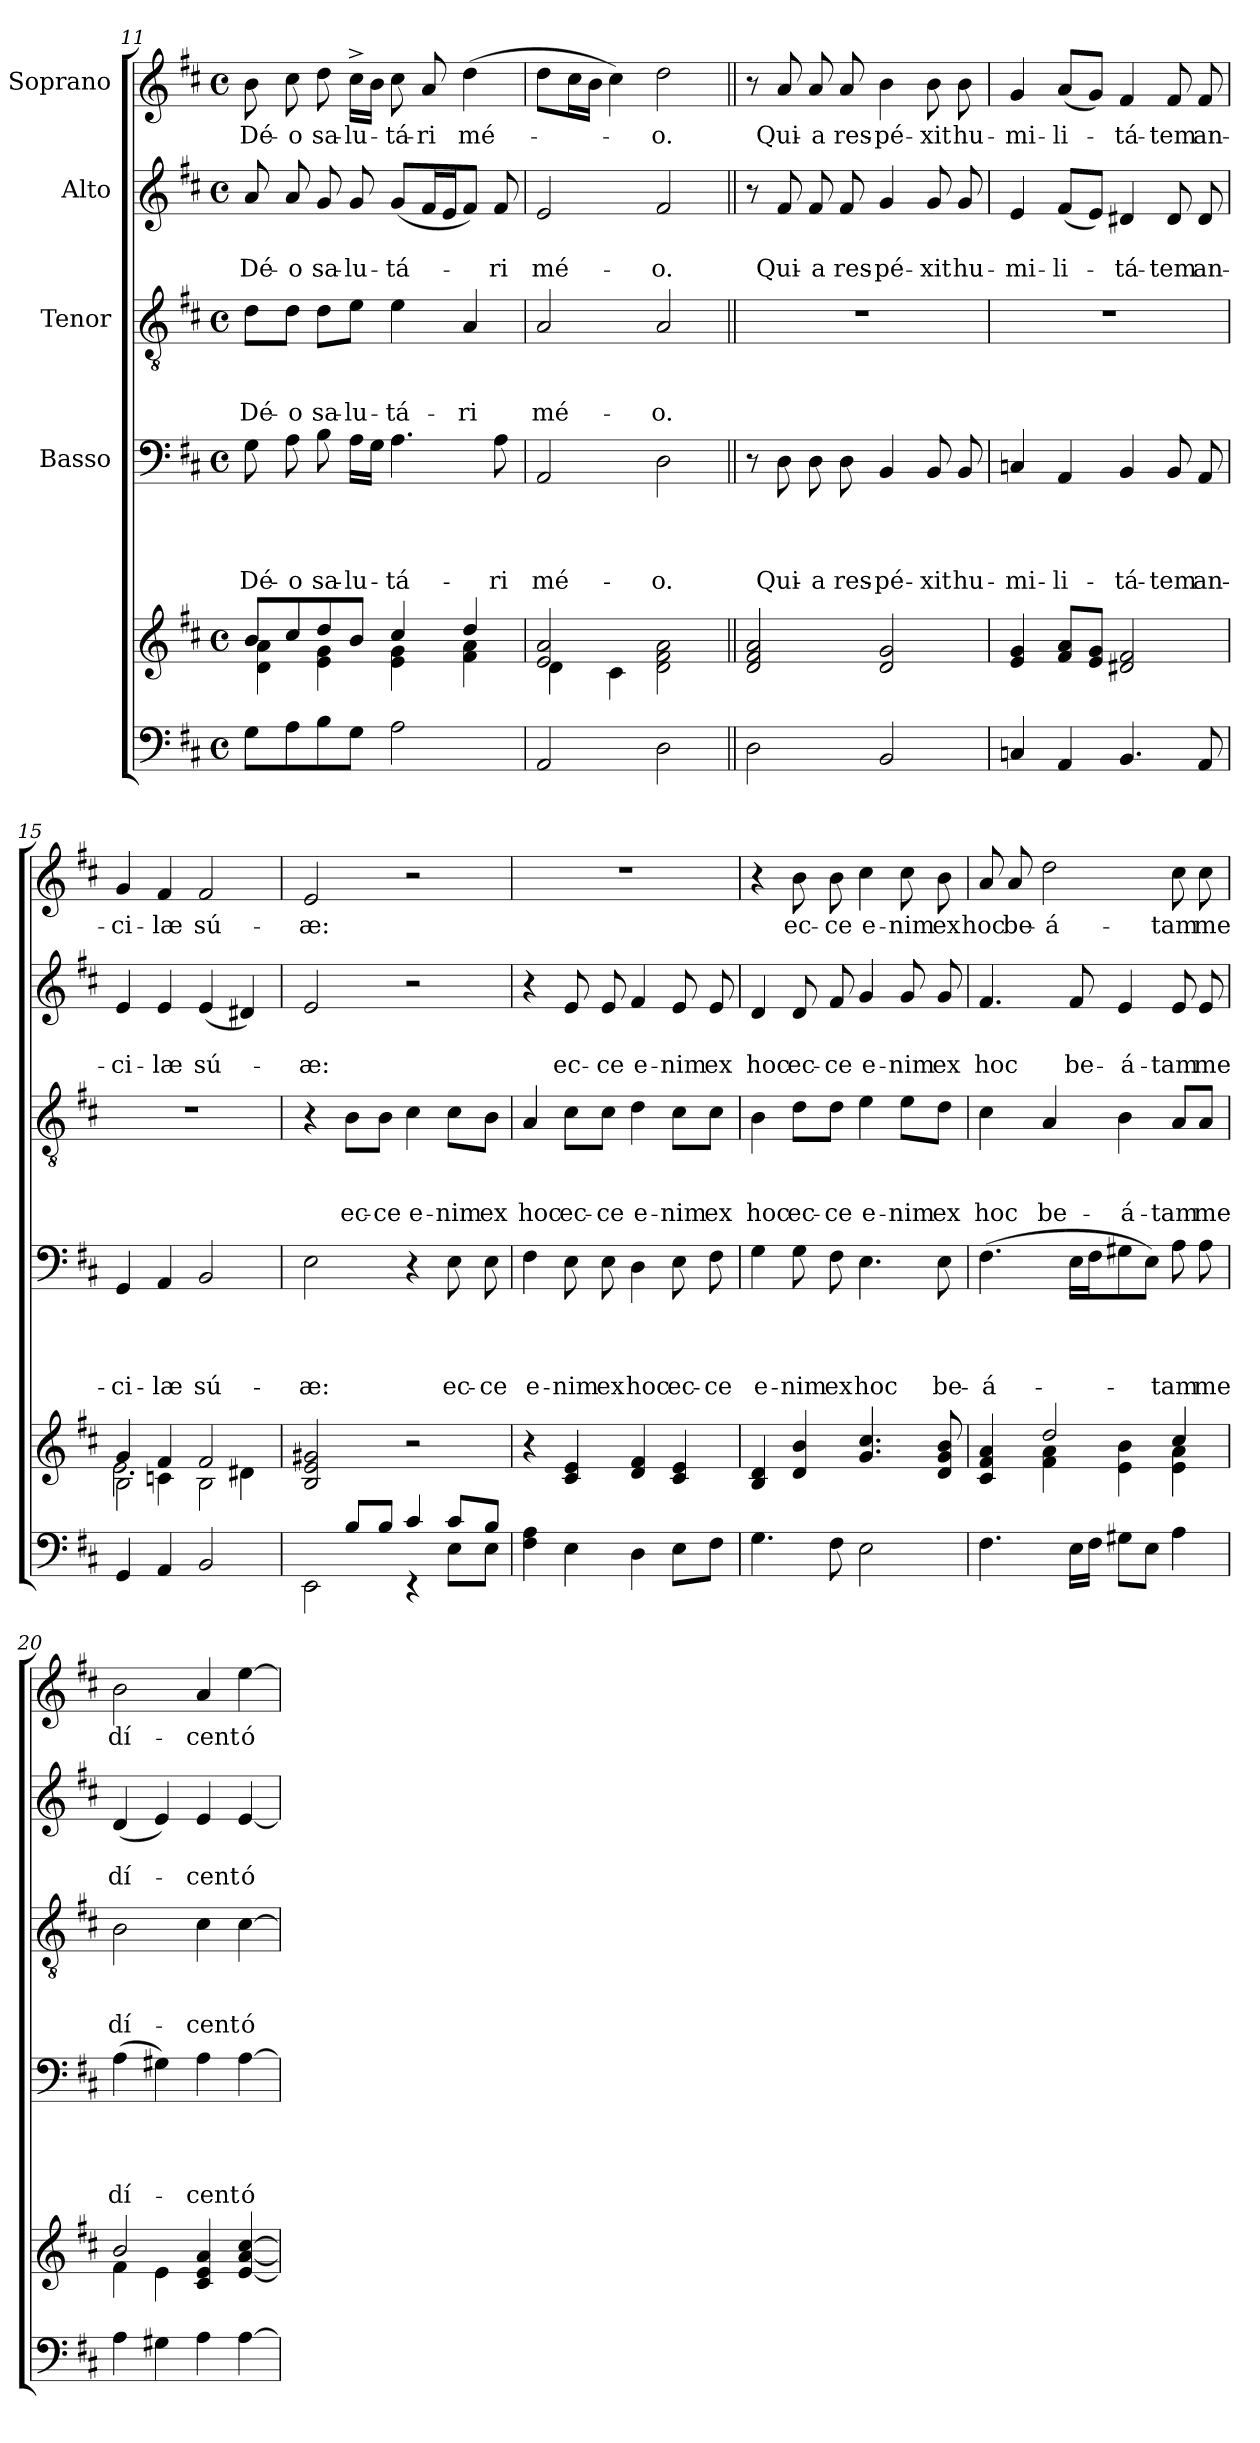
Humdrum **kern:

**kern	**kern	**kern	**text	**text	**text	**text	**kern	**text	**text	**text	**kern	**text	**text	**kern	**text
*part5	*part5	*part4	*part4	*part4	*part4	*part4	*part3	*part3	*part3	*part3	*part2	*part2	*part2	*part1	*part1
*staff6	*staff5	*staff4	*staff4	*staff4	*staff4	*staff4	*staff3	*staff3	*staff3	*staff3	*staff2	*staff2	*staff2	*staff1	*staff1
*	*	*I"Basso	*	*	*	*	*I"Tenor	*	*	*	*I"Alto	*	*	*I"Soprano	*
*clefF4	*clefG2	*clefF4	*	*	*	*	*clefGv2	*	*	*	*clefG2	*	*	*clefG2	*
*k[f#c#]	*k[f#c#]	*k[f#c#]	*	*	*	*	*k[f#c#]	*	*	*	*k[f#c#]	*	*	*k[f#c#]	*
*D:	*D:	*D:	*	*	*	*	*D:	*	*	*	*D:	*	*	*D:	*
*M4/4	*M4/4	*M4/4	*	*	*	*	*M4/4	*	*	*	*M4/4	*	*	*M4/4	*
*met(c)	*met(c)	*met(c)	*	*	*	*	*met(c)	*	*	*	*met(c)	*	*	*met(c)	*
=11	=11	=11	=11	=11	=11	=11	=11	=11	=11	=11	=11	=11	=11	=11	=11
*	*^	*	*	*	*	*	*	*	*	*	*	*	*	*	*
!	!	!	!	!	!	!	!LO:LY:b	!	!	!	!LO:LY:b	!	!	!LO:LY:b	!	!LO:LY:b
8G\L	8b/L	4d\ 4a\	8G\	.	.	.	Dé-	8d\L	.	.	Dé-	8a/	.	Dé-	8b\	Dé-
!	!	!	!	!	!	!	!LO:LY:b:rj	!	!	!	!LO:LY:b:rj	!	!	!LO:LY:b:rj	!	!LO:LY:b:rj
8A\	8cc#/	.	8A\	.	.	.	-o	8d\J	.	.	-o	8a/	.	-o	8cc#\	-o
!	!	!	!	!	!	!	!LO:LY:b	!	!	!	!LO:LY:b	!	!	!LO:LY:b	!	!LO:LY:b
8B\	8dd/	4e\ 4g\	8B\	.	.	.	sa-	8d\L	.	.	sa-	8g/	.	sa-	8dd\	sa-
!	!	!	!	!	!	!	!LO:LY:b:rj	!	!	!	!LO:LY:b:rj	!	!	!LO:LY:b:rj	!	!LO:LY:b:rj
8G\J	8b/J	.	16A\LL	.	.	.	-lu-	8e\J	.	.	-lu-	8g/	.	-lu-	16cc#^>\LL	-lu-
.	.	.	16G\JJ	.	.	.	.	.	.	.	.	.	.	.	16b\JJ	.
!	!	!	!	!	!	!	!LO:LY:b	!	!	!	!LO:LY:b	!	!	!LO:LY:b	!	!LO:LY:b
2A\	4cc#/	4e\ 4g\	4.A\	.	.	.	-tá-	4e\	.	.	-tá-	(<8g/L	.	-tá-	8cc#\	-tá-
!	!	!	!	!	!	!	!	!	!	!	!	!	!	!	!	!LO:LY:b:rj
.	.	.	.	.	.	.	.	.	.	.	.	16f#/L	.	.	8a/	-ri
.	.	.	.	.	.	.	.	.	.	.	.	16e/J	.	.	.	.
!	!	!	!	!	!	!	!	!	!	!	!LO:LY:b	!	!	!	!	!LO:LY:b
.	4dd/	4f#\ 4a\	.	.	.	.	.	4A/	.	.	-ri	8f#/J)	.	.	(>4dd\	mé-
!	!	!	!	!	!	!	!LO:LY:b	!	!	!	!	!	!	!LO:LY:b	!	!
.	.	.	8A\	.	.	.	-ri	.	.	.	.	8f#/	.	-ri	.	.
=12	=12	=12	=12	=12	=12	=12	=12	=12	=12	=12	=12	=12	=12	=12	=12	=12
!	!	!	!	!	!	!	!LO:LY:b	!	!	!	!LO:LY:b	!	!	!LO:LY:b	!	!
2AA/	2e/ 2a/	4d\	2AA/	.	.	.	mé-	2A/	.	.	mé-	2e/	.	mé-	8dd\L	.
.	.	.	.	.	.	.	.	.	.	.	.	.	.	.	16cc#\L	.
.	.	.	.	.	.	.	.	.	.	.	.	.	.	.	16b\JJ	.
.	.	4c#\	.	.	.	.	.	.	.	.	.	.	.	.	4cc#\)	.
!	!	!	!	!	!	!	!LO:LY:b	!	!	!	!LO:LY:b	!	!	!LO:LY:b	!	!LO:LY:b
2D\	2ryy	2d\ 2f#\ 2a\	2D\	.	.	.	-o.	2A/	.	.	-o.	2f#/	.	-o.	2dd\	-o.
*	*v	*v	*	*	*	*	*	*	*	*	*	*	*	*	*	*
=13||	=13||	=13||	=13||	=13||	=13||	=13||	=13||	=13||	=13||	=13||	=13||	=13||	=13||	=13||	=13||
2D\	2d/ 2f#/ 2a/	8r	.	.	.	.	1r	.	.	.	8r	.	.	8r	.
!	!	!	!	!	!	!LO:LY:b	!	!	!	!	!	!	!LO:LY:b	!	!LO:LY:b
.	.	8D\	.	.	.	Qui-	.	.	.	.	8f#/	.	Qui-	8a/	Qui-
!	!	!	!	!	!	!LO:LY:b:rj	!	!	!	!	!	!	!LO:LY:b:rj	!	!LO:LY:b:rj
.	.	8D\	.	.	.	-a	.	.	.	.	8f#/	.	-a	8a/	-a
!	!	!	!	!	!	!LO:LY:b	!	!	!	!	!	!	!LO:LY:b	!	!LO:LY:b
.	.	8D\	.	.	.	res-	.	.	.	.	8f#/	.	res-	8a/	res-
!	!	!	!	!	!	!LO:LY:b:rj	!	!	!	!	!	!	!LO:LY:b:rj	!	!LO:LY:b:rj
2BB/	2d/ 2g/	4BB/	.	.	.	-pé-	.	.	.	.	4g/	.	-pé-	4b\	-pé-
!	!	!	!	!	!	!LO:LY:b	!	!	!	!	!	!	!LO:LY:b	!	!LO:LY:b
.	.	8BB/	.	.	.	-xit	.	.	.	.	8g/	.	-xit	8b\	-xit
!	!	!	!	!	!	!LO:LY:b	!	!	!	!	!	!	!LO:LY:b	!	!LO:LY:b
.	.	8BB/	.	.	.	hu-	.	.	.	.	8g/	.	hu-	8b\	hu-
!!LO:LB:g=z
=14	=14	=14	=14	=14	=14	=14	=14	=14	=14	=14	=14	=14	=14	=14	=14
!	!	!	!	!	!	!LO:LY:b	!	!	!	!	!	!	!LO:LY:b	!	!LO:LY:b
4Cn/	4e/ 4g/	4Cn/	.	.	.	-mi-	1r	.	.	.	4e/	.	-mi-	4g/	-mi-
!	!	!	!	!	!	!LO:LY:b	!	!	!	!	!	!	!LO:LY:b	!	!LO:LY:b
4AA/	8f#/ 8a/L	4AA/	.	.	.	-li-	.	.	.	.	(<8f#/L	.	-li-	(<8a/L	-li-
.	8e/ 8g/J	.	.	.	.	.	.	.	.	.	8e/J)	.	.	8g/J)	.
!	!	!	!	!	!	!LO:LY:b	!	!	!	!	!	!	!LO:LY:b	!	!LO:LY:b
4.BB/	2d#X/ 2f#/	4BB/	.	.	.	-tá-	.	.	.	.	4d#X/	.	-tá-	4f#/	-tá-
!	!	!	!	!	!	!LO:LY:b	!	!	!	!	!	!	!LO:LY:b	!	!LO:LY:b
.	.	8BB/	.	.	.	-tem	.	.	.	.	8d#/	.	-tem	8f#/	-tem
!	!	!	!	!	!	!LO:LY:b	!	!	!	!	!	!	!LO:LY:b	!	!LO:LY:b
8AA/	.	8AA/	.	.	.	an-	.	.	.	.	8d#/	.	an-	8f#/	an-
=15	=15	=15	=15	=15	=15	=15	=15	=15	=15	=15	=15	=15	=15	=15	=15
*	*^	*	*	*	*	*	*	*	*	*	*	*	*	*	*
*	*	*^	*	*	*	*	*	*	*	*	*	*	*	*	*	*
*	*	*	*^	*	*	*	*	*	*	*	*	*	*	*	*	*	*
!	!	!	!	!	!	!	!	!	!LO:LY:b	!	!	!	!	!	!	!LO:LY:b	!	!LO:LY:b
4GG/	4g/	2B\	2.e\	4ryy	4GG/	.	.	.	-ci-	1r	.	.	.	4e/	.	-ci-	4g/	-ci-
!	!	!	!	!	!	!	!	!	!LO:LY:b	!	!	!	!	!	!	!LO:LY:b	!	!LO:LY:b
4AA/	4cn\	.	.	4f#/	4AA/	.	.	.	-læ	.	.	.	.	4e/	.	-læ	4f#/	-læ
!	!	!	!	!	!	!	!	!	!LO:LY:b	!	!	!	!	!	!	!LO:LY:b	!	!LO:LY:b
2BB/	2f#/	2ryy	.	2B\	2BB/	.	.	.	sú-	.	.	.	.	(<4e/	.	sú-	2f#/	sú-
.	.	.	4d#X\	.	.	.	.	.	.	.	.	.	.	4d#X/)	.	.	.	.
*	*	*	*v	*v	*	*	*	*	*	*	*	*	*	*	*	*	*	*
=16	=16	=16	=16	=16	=16	=16	=16	=16	=16	=16	=16	=16	=16	=16	=16	=16	=16
*^	*	*	*	*	*	*	*	*	*	*	*	*	*	*	*	*	*
!	!	!	!	!	!	!	!	!	!LO:LY:b	!	!	!	!	!	!	!LO:LY:b	!	!LO:LY:b
*	*	*v	*v	*v	*	*	*	*	*	*	*	*	*	*	*	*	*	*
2EE\	4ryy	2B/ 2e/ 2g#X/	2E\	.	.	.	-æ:	4r	.	.	.	2e/	.	-æ:	2e/	-æ:
!	!	!	!	!	!	!	!	!	!	!	!LO:LY:b	!	!	!	!	!
.	8B/L	.	.	.	.	.	.	8B\L	.	.	ec-	.	.	.	.	.
!	!	!	!	!	!	!	!	!	!	!	!LO:LY:b:rj	!	!	!	!	!
.	8B/J	.	.	.	.	.	.	8B\J	.	.	-ce	.	.	.	.	.
!	!	!	!	!	!	!	!	!	!	!	!LO:LY:b	!	!	!	!	!
4rEE	4c#/	2r	4r	.	.	.	.	4c#\	.	.	e-	2r	.	.	2r	.
!	!	!	!	!	!	!	!LO:LY:b	!	!	!	!LO:LY:b	!	!	!	!	!
8E\L	8c#/L	.	8E\	.	.	.	ec-	8c#\L	.	.	-nim	.	.	.	.	.
!	!	!	!	!	!	!	!LO:LY:b	!	!	!	!LO:LY:b	!	!	!	!	!
8E\J	8B/J	.	8E\	.	.	.	-ce	8B\J	.	.	ex	.	.	.	.	.
=17	=17	=17	=17	=17	=17	=17	=17	=17	=17	=17	=17	=17	=17	=17	=17	=17
!	!	!	!	!	!	!	!LO:LY:b	!	!	!	!LO:LY:b	!	!	!	!	!
*v	*v	*	*	*	*	*	*	*	*	*	*	*	*	*	*	*
4F#\ 4A\	4r	4F#\	.	.	.	e-	4A/	.	.	hoc	4r	.	.	1r	.
!	!	!	!	!	!	!LO:LY:b	!	!	!	!LO:LY:b	!	!	!LO:LY:b	!	!
4E\	4c#/ 4e/	8E\	.	.	.	-nim	8c#\L	.	.	ec-	8e/	.	ec-	.	.
!	!	!	!	!	!	!LO:LY:b	!	!	!	!LO:LY:b	!	!	!LO:LY:b	!	!
.	.	8E\	.	.	.	ex	8c#\J	.	.	-ce	8e/	.	-ce	.	.
!	!	!	!	!	!	!LO:LY:b	!	!	!	!LO:LY:b	!	!	!LO:LY:b	!	!
4D\	4d/ 4f#/	4D\	.	.	.	hoc	4d\	.	.	e-	4f#/	.	e-	.	.
!	!	!	!	!	!	!LO:LY:b	!	!	!	!LO:LY:b	!	!	!LO:LY:b	!	!
8E\L	4c#/ 4e/	8E\	.	.	.	ec-	8c#\L	.	.	-nim	8e/	.	-nim	.	.
!	!	!	!	!	!	!LO:LY:b	!	!	!	!LO:LY:b	!	!	!LO:LY:b	!	!
8F#\J	.	8F#\	.	.	.	-ce	8c#\J	.	.	ex	8e/	.	ex	.	.
=18	=18	=18	=18	=18	=18	=18	=18	=18	=18	=18	=18	=18	=18	=18	=18
!	!	!	!	!	!	!LO:LY:b	!	!	!	!LO:LY:b	!	!	!LO:LY:b	!	!
4.G\	4B/ 4d/	4G\	.	.	.	e-	4B\	.	.	hoc	4d/	.	hoc	4r	.
!	!	!	!	!	!	!LO:LY:b	!	!	!	!LO:LY:b	!	!	!LO:LY:b	!	!LO:LY:b
.	4d/ 4b/	8G\	.	.	.	-nim	8d\L	.	.	ec-	8d/	.	ec-	8b\	ec-
!	!	!	!	!	!	!LO:LY:b	!	!	!	!LO:LY:b	!	!	!LO:LY:b	!	!LO:LY:b
8F#\	.	8F#\	.	.	.	ex	8d\J	.	.	-ce	8f#/	.	-ce	8b\	-ce
!	!	!	!	!	!	!LO:LY:b	!	!	!	!LO:LY:b	!	!	!LO:LY:b	!	!LO:LY:b
2E\	4.g/ 4.cc#/	4.E\	.	.	.	hoc	4e\	.	.	e-	4g/	.	e-	4cc#\	e-
!	!	!	!	!	!	!	!	!	!	!LO:LY:b	!	!	!LO:LY:b	!	!LO:LY:b
.	.	.	.	.	.	.	8e\L	.	.	-nim	8g/	.	-nim	8cc#\	-nim
!	!	!	!	!	!	!LO:LY:b	!	!	!	!LO:LY:b	!	!	!LO:LY:b	!	!LO:LY:b
.	8d/ 8g/ 8b/	8E\	.	.	.	be-	8d\J	.	.	ex	8g/	.	ex	8b\	ex
!!LO:LB:g=z
=19	=19	=19	=19	=19	=19	=19	=19	=19	=19	=19	=19	=19	=19	=19	=19
*	*^	*	*	*	*	*	*	*	*	*	*	*	*	*	*
!	!	!	!	!	!	!	!LO:LY:b	!	!	!	!LO:LY:b	!	!	!LO:LY:b	!	!LO:LY:b
4.F#\	4c#/ 4f#/ 4a/	4ryy	(>4.F#\	.	.	.	-á-	4c#\	.	.	hoc	4.f#/	.	hoc	8a/	hoc
!	!	!	!	!	!	!	!	!	!	!	!	!	!	!	!	!LO:LY:b
.	.	.	.	.	.	.	.	.	.	.	.	.	.	.	8a/	be-
!	!	!	!	!	!	!	!	!	!	!	!LO:LY:b	!	!	!	!	!LO:LY:b:rj
.	2dd/	4f#\ 4a\	.	.	.	.	.	4A/	.	.	be-	.	.	.	2dd\	-á-
!	!	!	!	!	!	!	!	!	!	!	!	!	!	!LO:LY:b	!	!
16E\LL	.	.	16E\LL	.	.	.	.	.	.	.	.	8f#/	.	be-	.	.
16F#\JJ	.	.	16F#\J	.	.	.	.	.	.	.	.	.	.	.	.	.
!	!	!	!	!	!	!	!	!	!	!	!LO:LY:b	!	!	!LO:LY:b	!	!
8G#X\L	.	4e\ 4b\	8G#X\	.	.	.	.	4B\	.	.	-á-	4e/	.	-á-	.	.
8E\J	.	.	8E\J)	.	.	.	.	.	.	.	.	.	.	.	.	.
!	!	!	!	!	!	!	!LO:LY:b	!	!	!	!LO:LY:b	!	!	!LO:LY:b	!	!LO:LY:b
4A\	4cc#/	4e\ 4a\	8A\	.	.	.	-tam	8A/L	.	.	-tam	8e/	.	-tam	8cc#\	-tam
!	!	!	!	!	!	!	!LO:LY:b	!	!	!	!LO:LY:b	!	!	!LO:LY:b	!	!LO:LY:b
.	.	.	8A\	.	.	.	me	8A/J	.	.	me	8e/	.	me	8cc#\	me
=20	=20	=20	=20	=20	=20	=20	=20	=20	=20	=20	=20	=20	=20	=20	=20	=20
!	!	!	!	!	!	!	!LO:LY:b	!	!	!	!LO:LY:b	!	!	!LO:LY:b	!	!LO:LY:b
4A\	2b/	4f#\	(>4A\	.	.	.	dí-	2B\	.	.	dí-	(<4d/	.	dí-	2b\	dí-
4G#X\	.	4e\	4G#X\)	.	.	.	.	.	.	.	.	4e/)	.	.	.	.
!	!	!	!	!	!	!	!LO:LY:b	!	!	!	!LO:LY:b	!	!	!LO:LY:b	!	!LO:LY:b
4A\	4c#/ 4e/ 4a/	2ryy	4A\	.	.	.	-cent	4c#\	.	.	-cent	4e/	.	-cent	4a/	-cent
!	!	!	!	!	!	!	!LO:LY:b	!	!	!	!LO:LY:b	!	!	!LO:LY:b	!	!LO:LY:b
[>4A\	[<4e/ [<4a/ [>4cc#/	.	[>4A\	.	.	.	ó-	[>4c#\	.	.	ó-	[<4e/	.	ó-	[>4ee\	ó-
*	*v	*v	*	*	*	*	*	*	*	*	*	*	*	*	*	*
=	=	=	=	=	=	=	=	=	=	=	=	=	=	=	=
*-	*-	*-	*-	*-	*-	*-	*-	*-	*-	*-	*-	*-	*-	*-	*-
